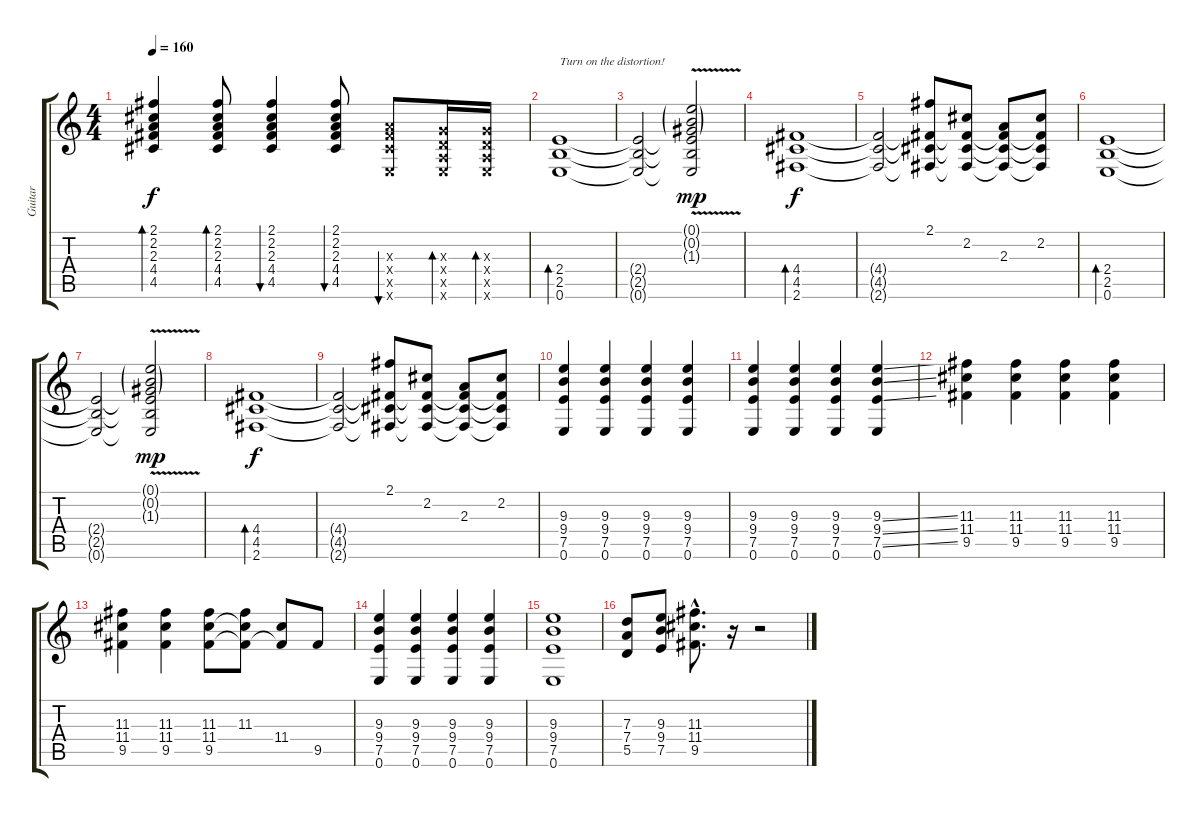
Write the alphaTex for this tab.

\track ("Guitar" "Guitar") {instrument electricguitarclean}
\staff {score tabs}
\tuning (E4 B3 G3 D3 A2 E2) {hide}
\ts (4 4)
\tempo 160
\clef g2
\ks c
(2.1 2.2 2.3 4.4 4.5).4{bd 30 dy f} (2.1 2.2 2.3 4.4 4.5).8{bd 30} (2.1 2.2 2.3 4.4 4.5).4{bu 30} (2.1 2.2 2.3 4.4 4.5).8{bu 30} (2.3{x} 4.4{x} 4.5{x} 0.6{x}).8{bu 30} (0.3{x} 0.4{x} 0.5{x} 0.6{x}).16{bd 60} (0.3{x} 0.4{x} 0.5{x} 0.6{x}).16{bd 60} |
(2.4 2.5 0.6).1{bd 60 txt "Turn on the distortion!" volume 16 instrument distortionguitar} |
(2.4{t} 2.5{t} 0.6{t}).2 (0.1{v g} 0.2{v g} 1.3{g} 2.4{t} 2.5{t} 0.6{t}).2{dy mp} |
(4.4 4.5 2.6).1{bd 60 dy f} |
(4.4{t} 4.5{t} 2.6{t}).2 (2.1 4.4{t} 4.5{t} 2.6{t}).8 (2.2 4.4{t} 4.5{t} 2.6{t}).8 (2.3 4.4{t} 4.5{t} 2.6{t}).8 (2.2 4.4{t} 4.5{t} 2.6{t}).8 |
(2.4 2.5 0.6).1{bd 60} |
(2.4{t} 2.5{t} 0.6{t}).2 (0.1{v g} 0.2{v g} 1.3{g} 2.4{t} 2.5{t} 0.6{t}).2{dy mp} |
(4.4 4.5 2.6).1{bd 60 dy f} |
(4.4{t} 4.5{t} 2.6{t}).2 (2.1 4.4{t} 4.5{t} 2.6{t}).8 (2.2 4.4{t} 4.5{t} 2.6{t}).8 (2.3 4.4{t} 4.5{t} 2.6{t}).8 (2.2 4.4{t} 4.5{t} 2.6{t}).8 |
(9.3 9.4 7.5 0.6).4{volume 16 instrument distortionguitar} (9.3 9.4 7.5 0.6).4 (9.3 9.4 7.5 0.6).4 (9.3 9.4 7.5 0.6).4 |
(9.3 9.4 7.5 0.6).4 (9.3 9.4 7.5 0.6).4 (9.3 9.4 7.5 0.6).4 (9.3{ss} 9.4{ss} 7.5{ss} 0.6).4 |
(11.3 11.4 9.5).4 (11.3 11.4 9.5).4 (11.3 11.4 9.5).4 (11.3 11.4 9.5).4 |
(11.3 11.4 9.5).4 (11.3 11.4 9.5).4 (11.3 11.4 9.5).8 (11.3 11.4{t} 9.5{t}).8 (11.4 9.5{t}).8 9.5.8 |
(9.3 9.4 7.5 0.6).4{volume 16 instrument distortionguitar} (9.3 9.4 7.5 0.6).4 (9.3 9.4 7.5 0.6).4 (9.3 9.4 7.5 0.6).4 |
(9.3 9.4 7.5 0.6).1 |
(7.3 7.4 5.5).8 (9.3 9.4 7.5).8 (11.3{hac} 11.4{hac} 9.5{hac}).8{d} r.16 r.2
